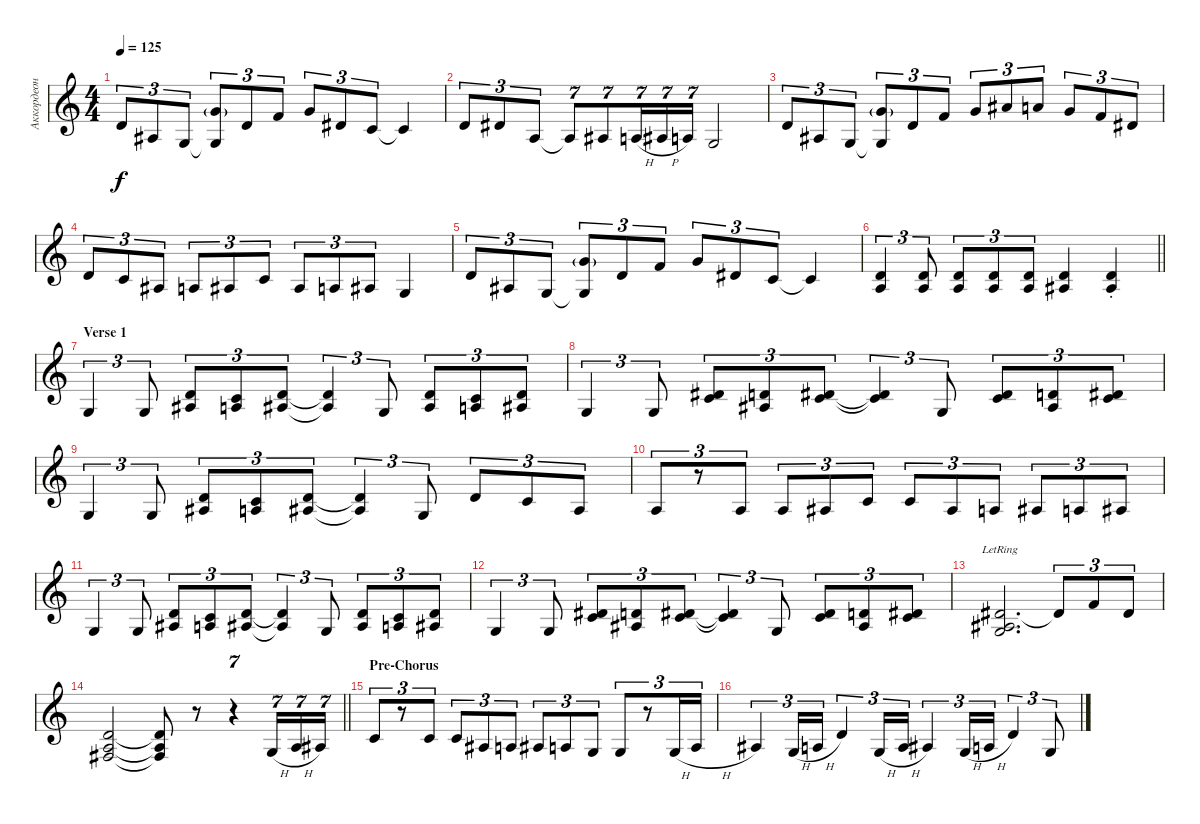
\track ("Аккордеон" "Аккордеон") {instrument accordion}
\staff {score}
\tuning (E4 B3 G3 D3 A2 E2) {hide}
\ts (4 4)
\tempo 125
\clef g2
\ks c
3.2.8{tu (3 2) dy f} 3.3.8{tu (3 2)} 5.4.8{tu (3 2)} (3.1{g} 5.4{t}).8{tu (3 2)} 3.2.8{tu (3 2)} 6.2.8{tu (3 2)} 3.1.8{tu (3 2)} 4.2.8{tu (3 2)} 5.3.8{tu (3 2)} 5.3{t}.4 |
3.2.8{tu (3 2)} 4.2.8{tu (3 2)} 2.3.8{tu (3 2)} 2.3{t}.8{tu (7 4)} 3.3.8{tu (7 4)} 2.3{h}.16{tu (7 4)} 3.3{h}.16{tu (7 4)} 2.3.16{tu (7 4)} 5.4.2 |
3.2.8{tu (3 2)} 3.3.8{tu (3 2)} 5.4.8{tu (3 2)} (3.1{g} 5.4{t}).8{tu (3 2)} 3.2.8{tu (3 2)} 6.2.8{tu (3 2)} 3.1.8{tu (3 2)} 6.1.8{tu (3 2)} 5.1.8{tu (3 2)} 3.1.8{tu (3 2)} 6.2.8{tu (3 2)} 4.2.8{tu (3 2)} |
3.2.8{tu (3 2)} 5.3.8{tu (3 2)} 3.3.8{tu (3 2)} 2.3.8{tu (3 2)} 3.3.8{tu (3 2)} 5.3.8{tu (3 2)} 3.3.8{tu (3 2)} 2.3.8{tu (3 2)} 3.3.8{tu (3 2)} 0.3.4 |
3.2.8{tu (3 2)} 3.3.8{tu (3 2)} 5.4.8{tu (3 2)} (3.1{g} 5.4{t}).8{tu (3 2)} 3.2.8{tu (3 2)} 6.2.8{tu (3 2)} 3.1.8{tu (3 2)} 4.2.8{tu (3 2)} 5.3.8{tu (3 2)} 5.3{t}.4 |
\barLineRight lightlight
(3.2 2.3).4{tu (3 2)} (3.2 2.3).8{tu (3 2)} (3.2 2.3).8{tu (3 2)} (3.2 2.3).8{tu (3 2)} (3.2 2.3).8{tu (3 2)} (3.2 3.3).4 (3.2{st} 3.3{st}).4 |
\section ("" "Verse 1")
5.4.4{tu (3 2)} 5.4.8{tu (3 2)} (3.2 3.3).8{tu (3 2)} (1.2 2.3).8{tu (3 2)} (3.2 3.3).8{tu (3 2)} (3.2{t} 3.3{t}).4{tu (3 2)} 5.4.8{tu (3 2)} (3.2 3.3).8{tu (3 2)} (1.2 2.3).8{tu (3 2)} (3.2 3.3).8{tu (3 2)} |
5.4.4{tu (3 2)} 5.4.8{tu (3 2)} (4.2 5.3).8{tu (3 2)} (3.2 3.3).8{tu (3 2)} (4.2 5.3).8{tu (3 2)} (4.2{t} 5.3{t}).4{tu (3 2)} 5.4.8{tu (3 2)} (4.2 5.3).8{tu (3 2)} (3.2 3.3).8{tu (3 2)} (4.2 5.3).8{tu (3 2)} |
5.4.4{tu (3 2)} 5.4.8{tu (3 2)} (3.2 3.3).8{tu (3 2)} (1.2 2.3).8{tu (3 2)} (3.2 3.3).8{tu (3 2)} (3.2{t} 3.3{t}).4{tu (3 2)} 5.4.8{tu (3 2)} 3.2.8{tu (3 2)} 5.3.8{tu (3 2)} 3.3.8{tu (3 2)} |
2.3.8{tu (3 2)} r.8{tu (3 2)} 2.3.8{tu (3 2)} 2.3.8{tu (3 2)} 3.3.8{tu (3 2)} 5.3.8{tu (3 2)} 5.3.8{tu (3 2)} 3.3.8{tu (3 2)} 2.3.8{tu (3 2)} 3.3.8{tu (3 2)} 2.3.8{tu (3 2)} 3.3.8{tu (3 2)} |
5.4.4{tu (3 2)} 5.4.8{tu (3 2)} (3.2 3.3).8{tu (3 2)} (1.2 2.3).8{tu (3 2)} (3.2 3.3).8{tu (3 2)} (3.2{t} 3.3{t}).4{tu (3 2)} 5.4.8{tu (3 2)} (3.2 3.3).8{tu (3 2)} (1.2 2.3).8{tu (3 2)} (3.2 3.3).8{tu (3 2)} |
5.4.4{tu (3 2)} 5.4.8{tu (3 2)} (4.2 5.3).8{tu (3 2)} (3.2 3.3).8{tu (3 2)} (4.2 5.3).8{tu (3 2)} (4.2{t} 5.3{t}).4{tu (3 2)} 5.4.8{tu (3 2)} (4.2 5.3).8{tu (3 2)} (3.2 3.3).8{tu (3 2)} (4.2 5.3).8{tu (3 2)} |
(4.2 3.3{lr} 5.4{lr}).2{d} 4.2{t}.8{tu (3 2)} 6.2.8{tu (3 2)} 4.2.8{tu (3 2)} |
\barLineRight lightlight
(3.2 2.3 4.4).2 (3.2{t} 2.3{t} 4.4{t}).8 r.8 r.4{tu (7 4)} 0.3{h}.16{tu (7 4)} 2.3{h}.16{tu (7 4)} 3.3.16{tu (7 4)} |
\section ("" "Pre-Chorus")
5.3.8{tu (3 2)} r.8{tu (3 2)} 5.3.8{tu (3 2)} 5.3.8{tu (3 2)} 3.3.8{tu (3 2)} 2.3.8{tu (3 2)} 3.3.8{tu (3 2)} 2.3.8{tu (3 2)} 5.4.8{tu (3 2)} 5.4.8{tu (3 2)} r.8{tu (3 2)} 0.3{h}.16{tu (3 2)} 2.3{h}.16{tu (3 2)} |
3.3.4{tu (3 2)} 0.3{h}.16{tu (3 2)} 2.3{h}.16{tu (3 2)} 7.3.4{tu (3 2)} 0.3{h}.16{tu (3 2)} 2.3{h}.16{tu (3 2)} 3.3.4{tu (3 2)} 0.3{h}.16{tu (3 2)} 2.3{h}.16{tu (3 2)} 7.3.4{tu (3 2)} 0.3.8{tu (3 2)}
